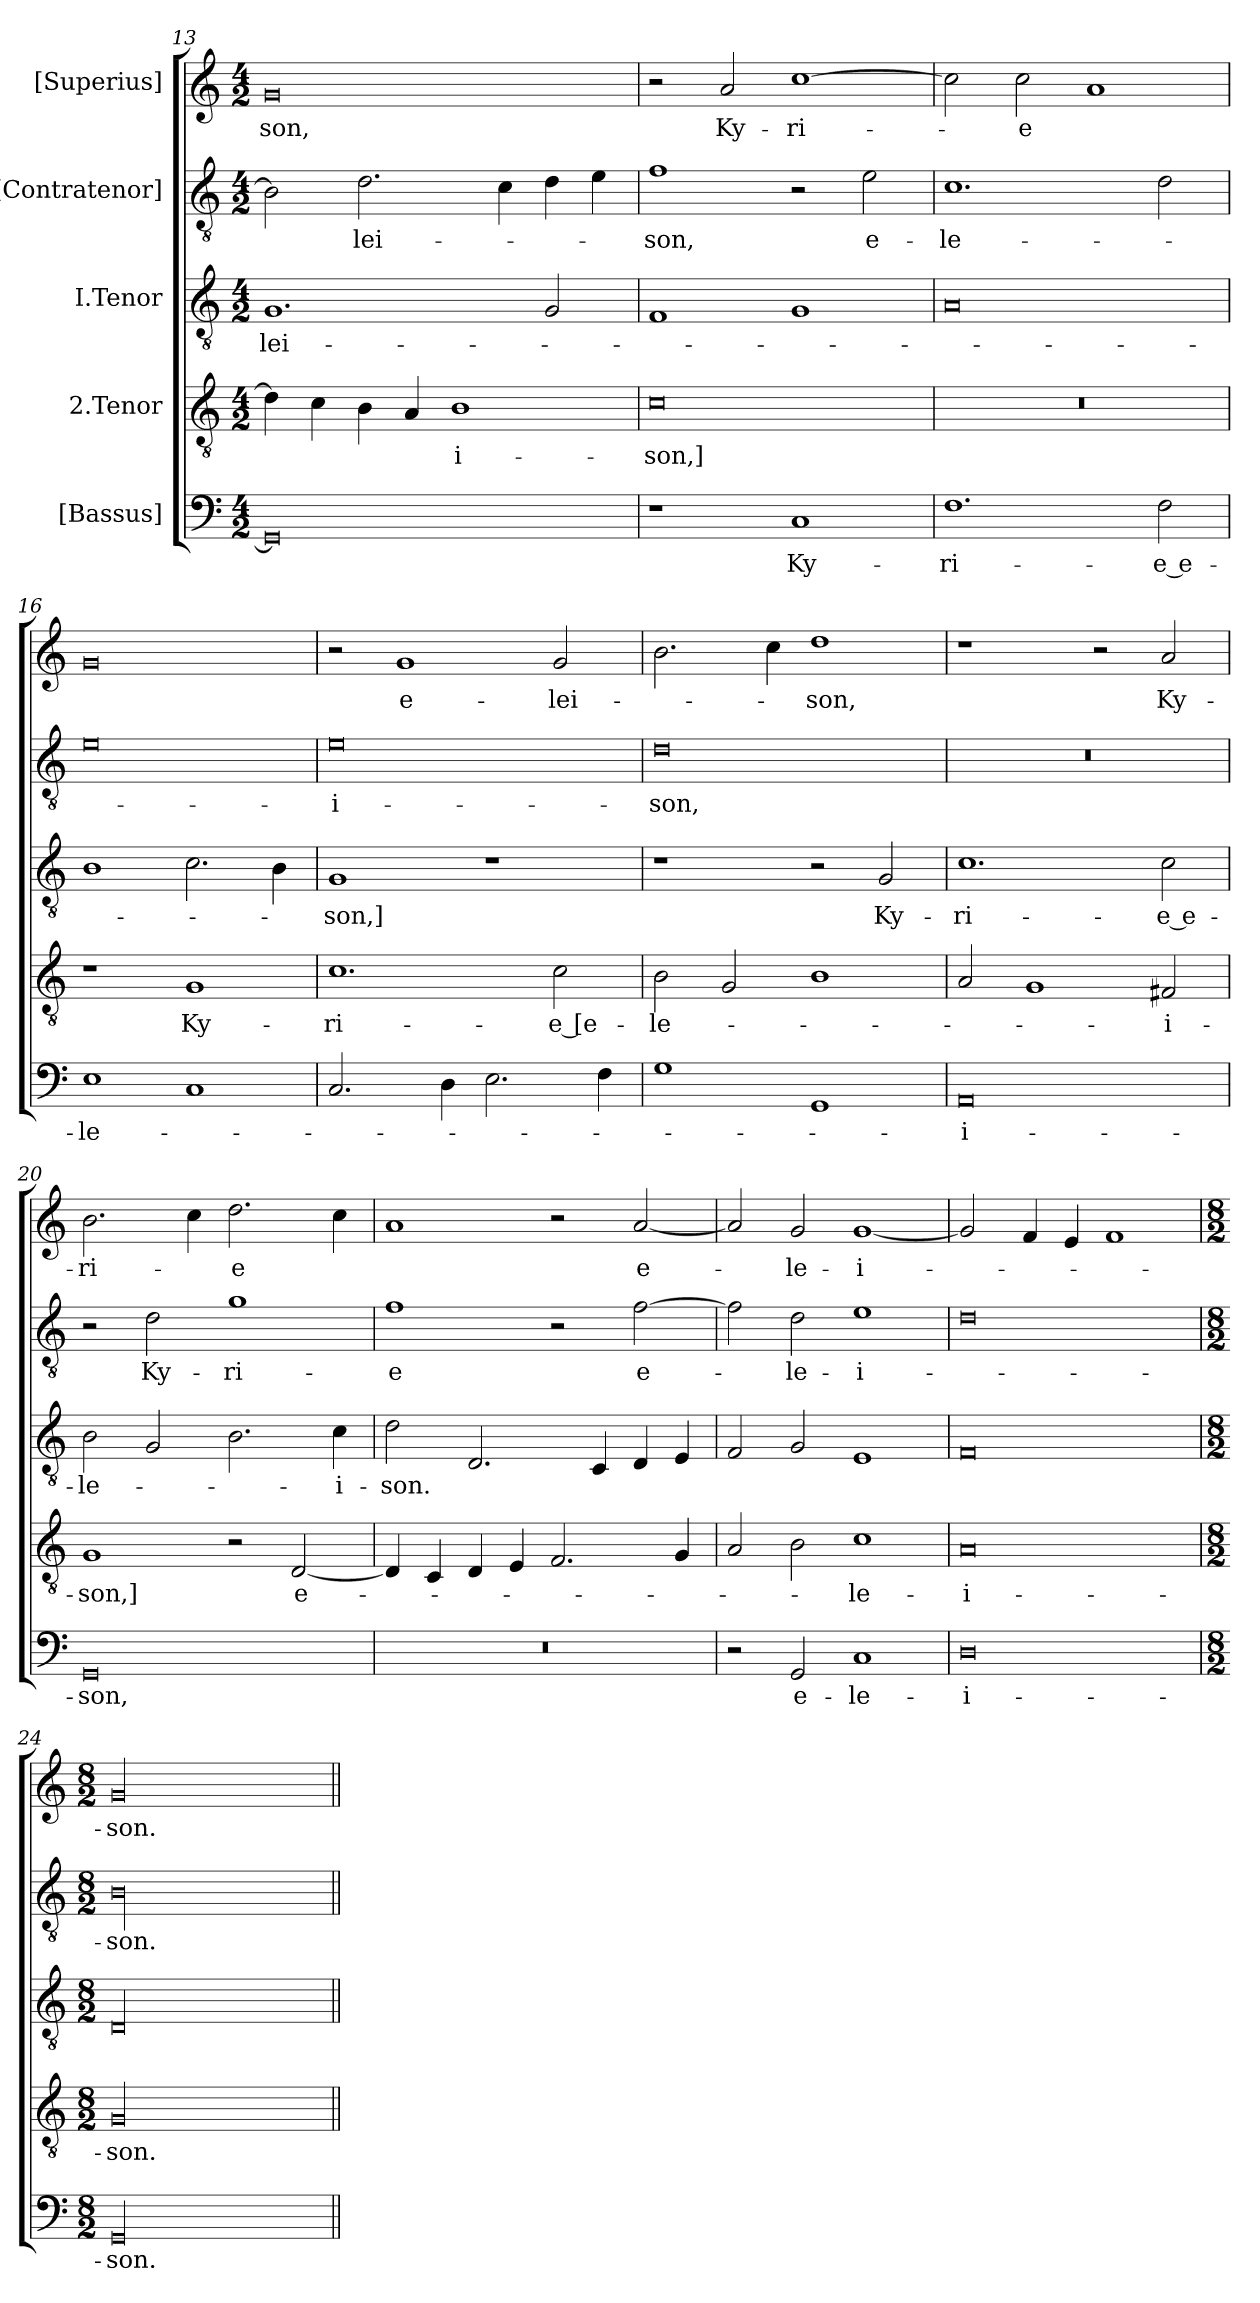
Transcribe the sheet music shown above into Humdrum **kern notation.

**kern	**text	**kern	**text	**kern	**text	**kern	**text	**kern	**text
*part5	*part5	*part4	*part4	*part3	*part3	*part2	*part2	*part1	*part1
*staff5	*staff5	*staff4	*staff4	*staff3	*staff3	*staff2	*staff2	*staff1	*staff1
*I"[Bassus]	*	*I"2.Tenor	*	*I"I.Tenor	*	*I"[Contratenor]	*	*I"[Superius]	*
*clefF4	*	*clefGv2	*	*clefGv2	*	*clefGv2	*	*clefG2	*
*k[]	*	*k[]	*	*k[]	*	*k[]	*	*k[]	*
*M4/2	*	*M4/2	*	*M4/2	*	*M4/2	*	*M4/2	*
=13	=13	=13	=13	=13	=13	=13	=13	=13	=13
0GG/]	.	4d\]	.	1.G/	-lei-	2B\]	.	0g/	-son,
.	.	4c\	.	.	.	.	.	.	.
.	.	4B\	.	.	.	2.d\	-lei-	.	.
.	.	4A/	.	.	.	.	.	.	.
.	.	1B\	-i-	.	.	.	.	.	.
.	.	.	.	.	.	4c\	.	.	.
.	.	.	.	2G/	.	4d\	.	.	.
.	.	.	.	.	.	4e\	.	.	.
=14	=14	=14	=14	=14	=14	=14	=14	=14	=14
1r	.	0c\	-son,]	1F/	.	1f\	-son,	2r	.
.	.	.	.	.	.	.	.	2a/	Ky-
1C/	Ky-	.	.	1G/	.	2r	.	[1cc\	-ri-
.	.	.	.	.	.	2e\	e-	.	.
=15	=15	=15	=15	=15	=15	=15	=15	=15	=15
1.F\	-ri-	0r	.	0A/	.	1.c\	-le-	2cc\]	.
.	.	.	.	.	.	.	.	2cc\	-e
.	.	.	.	.	.	.	.	1a/	.
2F\	-e e-	.	.	.	.	2d\	.	.	.
=16	=16	=16	=16	=16	=16	=16	=16	=16	=16
1E\	-le-	1r	.	1B\	.	0e\	.	0g/	.
1C/	.	1G/	Ky-	2.c\	.	.	.	.	.
.	.	.	.	4B\	.	.	.	.	.
=17	=17	=17	=17	=17	=17	=17	=17	=17	=17
2.C/	.	1.c\	-ri-	1G/	-son,]	0e\	-i-	2r	.
.	.	.	.	.	.	.	.	1g/	e-
4D\	.	.	.	.	.	.	.	.	.
2.E\	.	.	.	1r	.	.	.	.	.
.	.	2c\	-e [e-	.	.	.	.	2g/	-lei-
4F\	.	.	.	.	.	.	.	.	.
=18	=18	=18	=18	=18	=18	=18	=18	=18	=18
1G\	.	2B\	-le-	1r	.	0d\	-son,	2.b\	.
.	.	2G/	.	.	.	.	.	.	.
.	.	.	.	.	.	.	.	4cc\	.
1GG/	.	1B\	.	2r	.	.	.	1dd\	-son,
.	.	.	.	2G/	Ky-	.	.	.	.
=19	=19	=19	=19	=19	=19	=19	=19	=19	=19
0AA/	-i-	2A/	.	1.c\	-ri-	0r	.	1r	.
.	.	1G/	.	.	.	.	.	.	.
.	.	.	.	.	.	.	.	2r	.
.	.	2F#X/	-i-	2c\	-e e-	.	.	2a/	Ky-
=20	=20	=20	=20	=20	=20	=20	=20	=20	=20
0GG/	-son,	1G/	-son,]	2B\	-le-	2r	.	2.b\	-ri-
.	.	.	.	2G/	.	2d\	Ky-	.	.
.	.	.	.	.	.	.	.	4cc\	.
.	.	2r	.	2.B\	.	1g\	-ri-	2.dd\	-e
.	.	[2D/	e-	.	.	.	.	.	.
.	.	.	.	4c\	-i-	.	.	4cc\	.
=21	=21	=21	=21	=21	=21	=21	=21	=21	=21
0r	.	4D/]	.	2d\	-son.	1f\	-e	1a/	.
.	.	4C/	.	.	.	.	.	.	.
.	.	4D/	.	2.D/	.	.	.	.	.
.	.	4E/	.	.	.	.	.	.	.
.	.	2.F/	.	.	.	2r	.	2r	.
.	.	.	.	4C/	.	.	.	.	.
.	.	.	.	4D/	.	[2f\	e-	[2a/	e-
.	.	4G/	.	4E/	.	.	.	.	.
=22	=22	=22	=22	=22	=22	=22	=22	=22	=22
2r	.	2A/	.	2F/	.	2f\]	.	2a/]	.
2GG/	e-	2B\	.	2G/	.	2d\	-le-	2g/	-le-
1C/	-le-	1c\	-le-	1E/	.	1e\	-i-	[1g/	-i-
=23	=23	=23	=23	=23	=23	=23	=23	=23	=23
0D\	-i-	0A/	-i-	0F/	.	0d\	.	2g/]	.
.	.	.	.	.	.	.	.	4f/	.
.	.	.	.	.	.	.	.	4e/	.
.	.	.	.	.	.	.	.	1f/	.
=24	=24	=24	=24	=24	=24	=24	=24	=24	=24
*M8/2	*	*M8/2	*	*M8/2	*	*M8/2	*	*M8/2	*
00GG/	-son.	00G/	-son.	00D/	.	00B\	-son.	00g/	-son.
=||	=||	=||	=||	=||	=||	=||	=||	=||	=||
*-	*-	*-	*-	*-	*-	*-	*-	*-	*-
